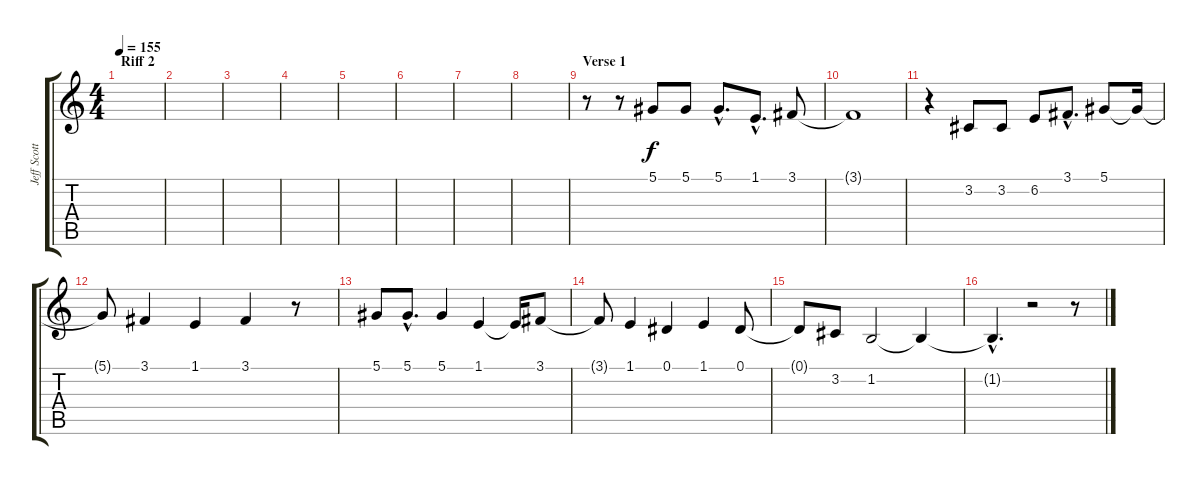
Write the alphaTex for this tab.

\track ("Jeff Scott Soto - Voce" "Jeff Scott") {instrument violin}
\staff {score tabs}
\tuning (Eb4 Bb3 Gb3 Db3 Ab2 Eb2) {hide}
\ts (4 4)
\section ("" "Riff 2")
\tempo 155
\clef g2
\ks c
|
|
|
|
|
|
|
|
\section ("" "Verse 1")
r.8 r.8 5.1.8 5.1.8 5.1{hac}.8{d} 1.1{hac}.8{d} 3.1.8 |
3.1{t}.1 |
r.4 3.2.8 3.2.8 6.2.8 3.1{hac}.8{d} 5.1.8 5.1{t}.16 |
5.1{t}.8 3.1.4 1.1.4 3.1.4 r.8 |
5.1.8 5.1{hac}.8{d} 5.1.4 1.1.4 1.1{t}.16 3.1.8 |
3.1{t}.8 1.1.4 0.1.4 1.1.4 0.1.8 |
0.1{t}.8 3.2.8 1.2.2 1.2{t}.4 |
1.2{hac t}.4{d} r.2 r.8
